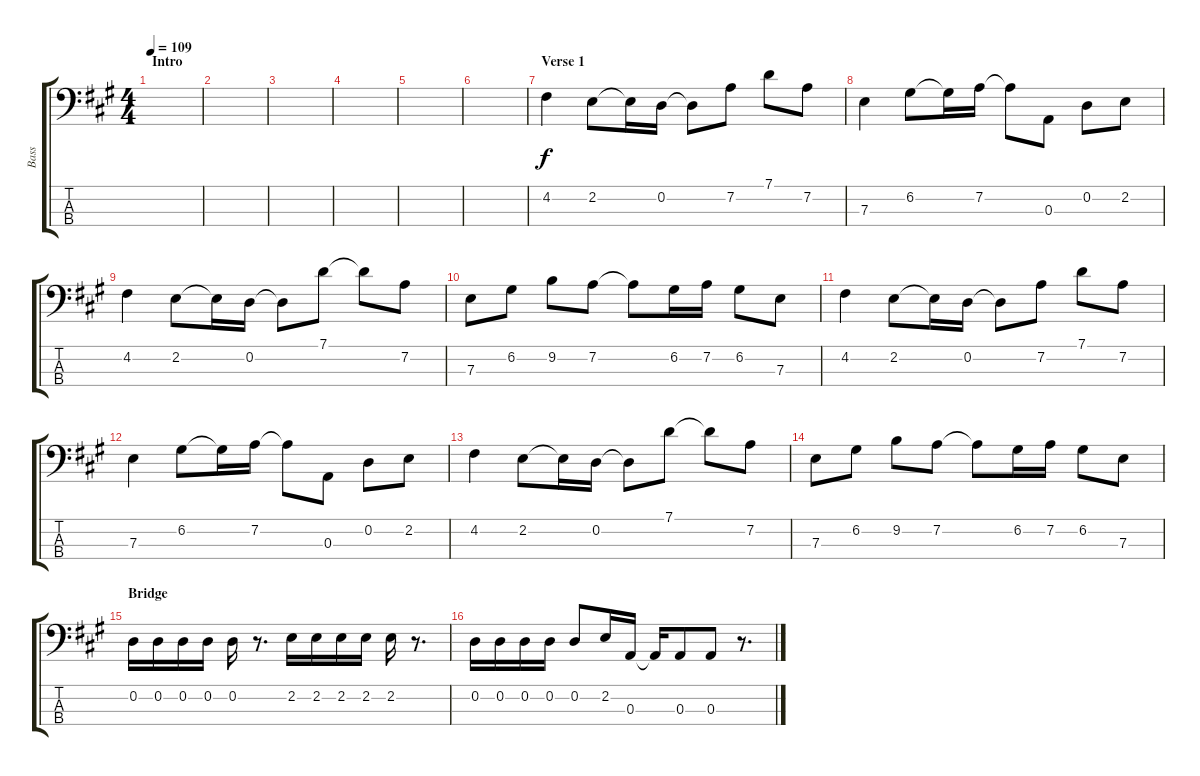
\track ("Bass" "Bass") {instrument electricbassfinger}
\staff {score tabs}
\tuning (G2 D2 A1 E1) {hide}
\ts (4 4)
\section ("" "Intro")
\tempo 109
\clef f4
\ks f#minor
|
|
|
|
|
|
\section ("" "Verse 1")
4.2.4 2.2.8 2.2{t}.16 0.2.16 0.2{t}.8 7.2.8 7.1.8 7.2.8 |
7.3.4 6.2.8 6.2{t}.16 7.2.16 7.2{t}.8 0.3.8 0.2.8 2.2.8 |
4.2.4 2.2.8 2.2{t}.16 0.2.16 0.2{t}.8 7.1.8 7.1{t}.8 7.2.8 |
7.3.8 6.2.8 9.2.8 7.2.8 7.2{t}.8 6.2.16 7.2.16 6.2.8 7.3.8 |
4.2.4 2.2.8 2.2{t}.16 0.2.16 0.2{t}.8 7.2.8 7.1.8 7.2.8 |
7.3.4 6.2.8 6.2{t}.16 7.2.16 7.2{t}.8 0.3.8 0.2.8 2.2.8 |
4.2.4 2.2.8 2.2{t}.16 0.2.16 0.2{t}.8 7.1.8 7.1{t}.8 7.2.8 |
7.3.8 6.2.8 9.2.8 7.2.8 7.2{t}.8 6.2.16 7.2.16 6.2.8 7.3.8 |
\section ("" "Bridge")
0.2.16 0.2.16 0.2.16 0.2.16 0.2.16 r.8{d} 2.2.16 2.2.16 2.2.16 2.2.16 2.2.16 r.8{d} |
0.2.16 0.2.16 0.2.16 0.2.16 0.2.8 2.2.16 0.3.16 0.3{t}.16 0.3.8 0.3.8 r.8{d}
